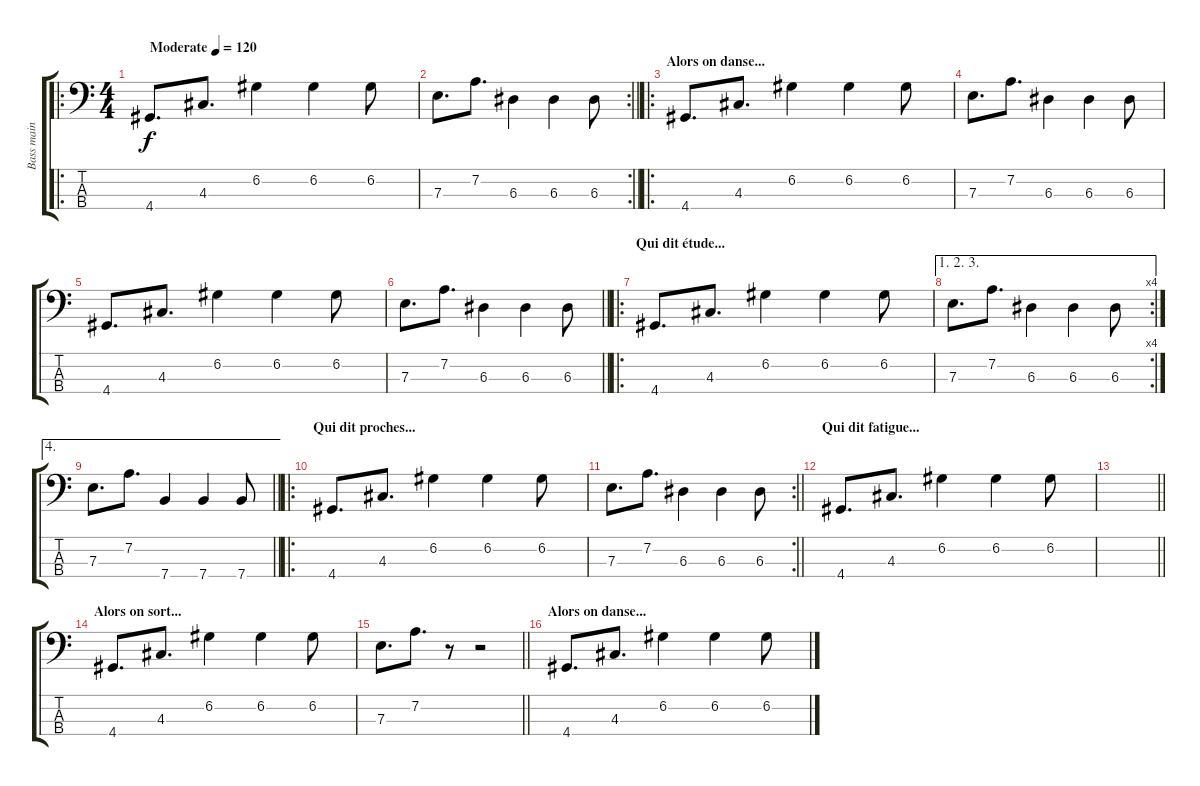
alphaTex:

\track ("Bass main riff" "Bass main ") {instrument electricbassfinger}
\staff {score tabs}
\tuning (G2 D2 A1 E1) {hide}
\ro
\ts (4 4)
\tempo (120 "Moderate")
\clef f4
\ks c
4.4.8{d dy f instrument electricbassfinger} 4.3.8{d} 6.2.4 6.2.4 6.2.8 |
\rc 2
\barLineRight lightlight
7.3.8{d} 7.2.8{d} 6.3.4 6.3.4 6.3.8 |
\ro
\section ("" "Alors on danse...")
4.4.8{d} 4.3.8{d} 6.2.4 6.2.4 6.2.8 |
7.3.8{d} 7.2.8{d} 6.3.4 6.3.4 6.3.8 |
4.4.8{d} 4.3.8{d} 6.2.4 6.2.4 6.2.8 |
\barLineRight lightlight
7.3.8{d} 7.2.8{d} 6.3.4 6.3.4 6.3.8 |
\ro
\section ("" "Qui dit étude...")
4.4.8{d} 4.3.8{d} 6.2.4 6.2.4 6.2.8 |
\ae (1 2 3)
\rc 4
7.3.8{d} 7.2.8{d} 6.3.4 6.3.4 6.3.8 |
\ae 4
\barLineRight lightlight
7.3.8{d} 7.2.8{d} 7.4.4 7.4.4 7.4.8 |
\ro
\section ("" "Qui dit proches...")
4.4.8{d} 4.3.8{d} 6.2.4 6.2.4 6.2.8 |
\rc 2
\barLineRight lightlight
7.3.8{d} 7.2.8{d} 6.3.4 6.3.4 6.3.8 |
\section ("" "Qui dit fatigue...")
4.4.8{d} 4.3.8{d} 6.2.4 6.2.4 6.2.8 |
\barLineRight lightlight
|
\section ("" "Alors on sort...")
4.4.8{d} 4.3.8{d} 6.2.4 6.2.4 6.2.8 |
\barLineRight lightlight
7.3.8{d} 7.2.8{d} r.8 r.2 |
\section ("" "Alors on danse...")
4.4.8{d} 4.3.8{d} 6.2.4 6.2.4 6.2.8
